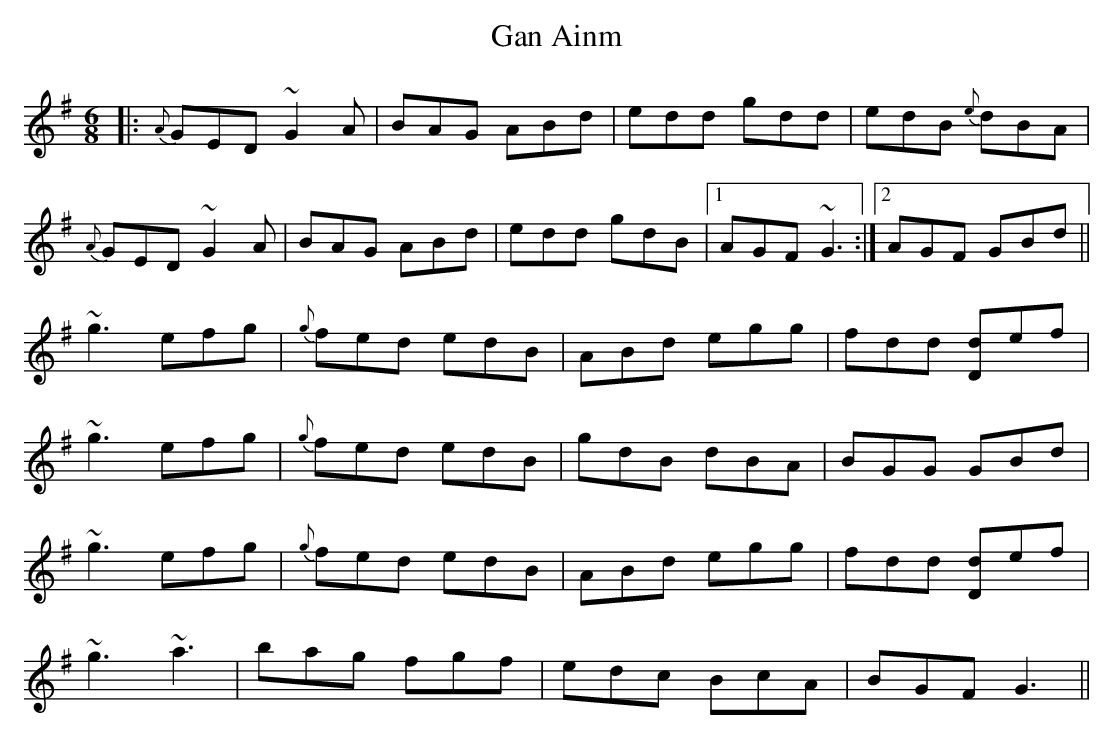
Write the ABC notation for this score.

X:1
T:Gan Ainm
M:6/8
L:1/8
K:G
|:{A}GED ~G2A|BAG ABd|edd gdd|edB {e}dBA|!
{A}GED ~G2A|BAG ABd|edd gdB|1 AGF ~G3:|2 AGF GBd||!
~g3 efg|{g}fed edB|ABd egg|fdd [dD]ef|!
~g3 efg|{g}fed edB|gdB dBA|BGG GBd|!
~g3 efg|{g}fed edB|ABd egg|fdd [dD]ef|!
~g3 ~a3|bag fgf|edc BcA|BGF G3||!
